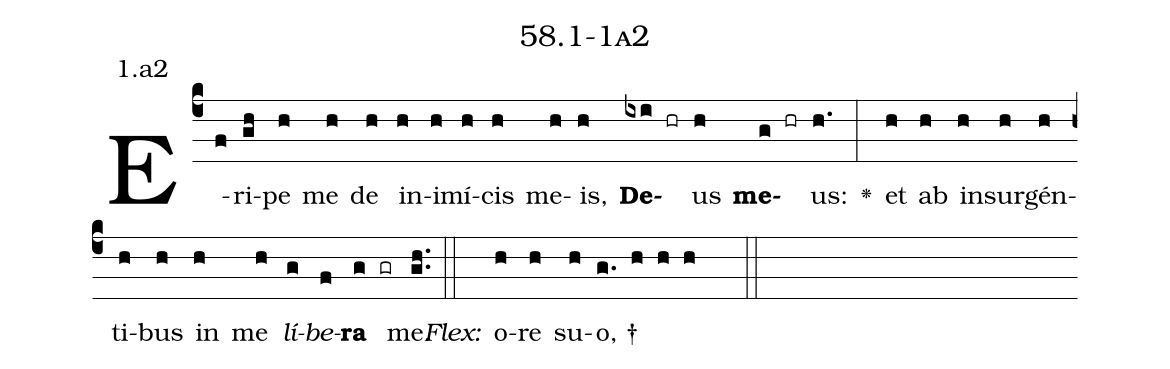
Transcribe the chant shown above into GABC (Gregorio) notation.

name: 58.1-1a2;
annotation: 1.a2;
%%
(c4)E(f)ri(gh)pe(h) me(h) de(h) in(h)i(h)mí(h)cis(h) me(h)is,(h) <b>De</b>(ixi hr)us(h) <b>me</b>(g hr)us:(h.) <v>\greheightstar</v>(:) et(h) ab(h) in(h)sur(h)gén(h)ti(h)bus(h) in(h) me(h) <i>lí</i>(g)<i>be</i>(f)<b>ra</b>(g gr) me.(gh..) (::)
<i>Flex:</i>()  o(h)re(h) su(h)o, †(g. h h h  ::)

%E(h) u(h) o(g) u(f) a(g) e.(gh..) (::)
